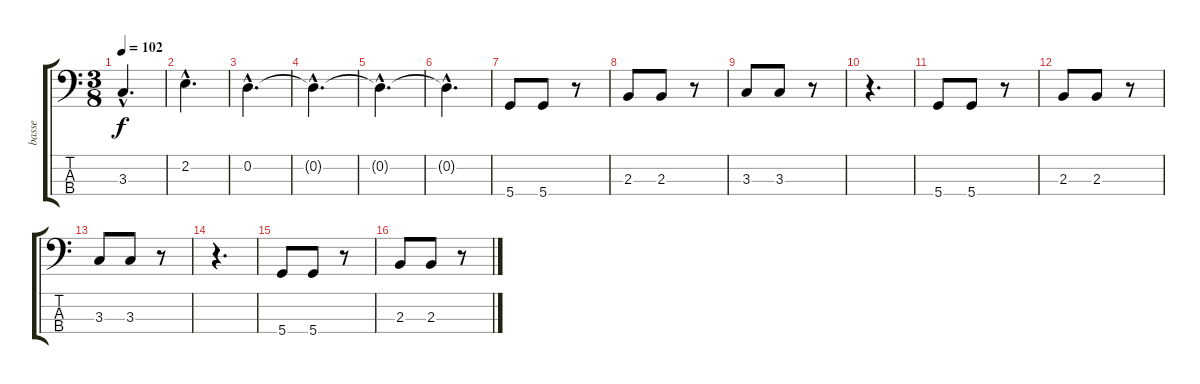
\track ("basse" "basse") {instrument electricbassfinger}
\staff {score tabs}
\tuning (G2 D2 A1 D1) {hide}
\ts (3 8)
\tempo 102
\clef f4
\ks c
3.3{hac}.4{d dy f} |
2.2{hac}.4{d} |
0.2{hac}.4{d} |
0.2{hac t}.4{d} |
0.2{hac t}.4{d} |
0.2{hac t}.4{d} |
5.4.8 5.4.8 r.8 |
2.3.8 2.3.8 r.8 |
3.3.8 3.3.8 r.8 |
r.4{d} |
5.4.8 5.4.8 r.8 |
2.3.8 2.3.8 r.8 |
3.3.8 3.3.8 r.8 |
r.4{d} |
5.4.8 5.4.8 r.8 |
2.3.8 2.3.8 r.8
